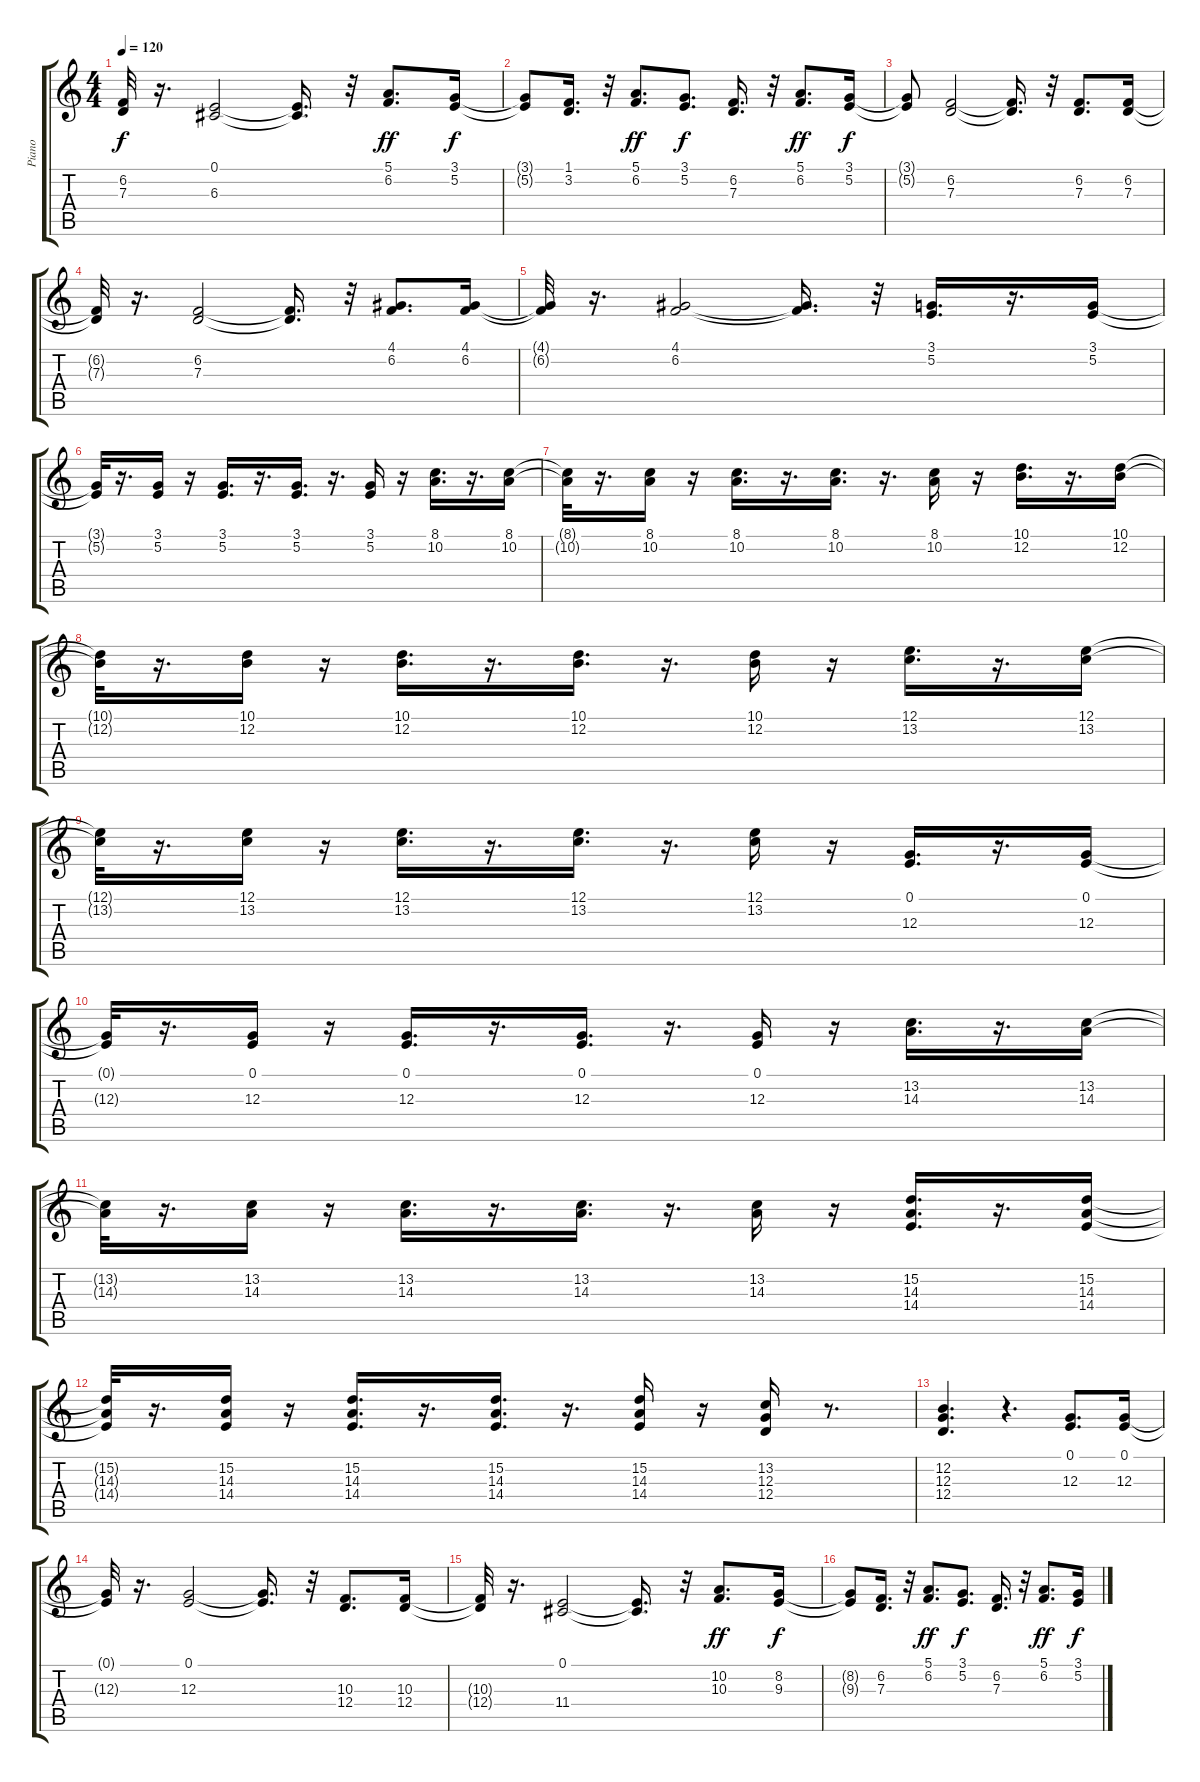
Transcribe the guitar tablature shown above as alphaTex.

\track ("Piano" "Piano") {instrument electricgrandpiano}
\staff {score tabs}
\tuning (E4 B3 G3 D3 A2 E2) {hide}
\ts (4 4)
\tempo 120
\clef g2
\ks c
(6.2{t} 7.3{t}).32{dy f} r.16{d} (0.1 6.3).2 (0.1{t} 6.3{t}).16{d} r.32 (5.1 6.2).8{d dy ff} (3.1 5.2).16{dy f} |
(3.1{t} 5.2{t}).8 (1.1 3.2).16{d} r.32 (5.1 6.2).8{d dy ff} (3.1 5.2).8{d dy f} (6.2 7.3).16{d} r.32 (5.1 6.2).8{d dy ff} (3.1 5.2).16{dy f} |
(3.1{t} 5.2{t}).8 (6.2 7.3).2 (6.2{t} 7.3{t}).16{d} r.32 (6.2 7.3).8{d} (6.2 7.3).16 |
(6.2{t} 7.3{t}).32 r.16{d} (6.2 7.3).2 (6.2{t} 7.3{t}).16{d} r.32 (4.1 6.2).8{d} (4.1 6.2).16 |
(4.1{t} 6.2{t}).32 r.16{d} (4.1 6.2).2 (4.1{t} 6.2{t}).16{d} r.32 (3.1 5.2).16{d instrument brightacousticpiano} r.16{d} (3.1 5.2).16 |
(3.1{t} 5.2{t}).32 r.16{d} (3.1 5.2).16 r.16 (3.1 5.2).16{d} r.16{d} (3.1 5.2).16{d} r.16{d} (3.1 5.2).16 r.16 (8.1 10.2).16{d} r.16{d} (8.1 10.2).16 |
(8.1{t} 10.2{t}).32 r.16{d} (8.1 10.2).16 r.16 (8.1 10.2).16{d} r.16{d} (8.1 10.2).16{d} r.16{d} (8.1 10.2).16 r.16 (10.1 12.2).16{d} r.16{d} (10.1 12.2).16 |
(10.1{t} 12.2{t}).32 r.16{d} (10.1 12.2).16 r.16 (10.1 12.2).16{d} r.16{d} (10.1 12.2).16{d} r.16{d} (10.1 12.2).16 r.16 (12.1 13.2).16{d} r.16{d} (12.1 13.2).16 |
(12.1{t} 13.2{t}).32 r.16{d} (12.1 13.2).16 r.16 (12.1 13.2).16{d} r.16{d} (12.1 13.2).16{d} r.16{d} (12.1 13.2).16 r.16 (0.1 12.3).16{d} r.16{d} (0.1 12.3).16 |
(0.1{t} 12.3{t}).32 r.16{d} (0.1 12.3).16 r.16 (0.1 12.3).16{d} r.16{d} (0.1 12.3).16{d} r.16{d} (0.1 12.3).16 r.16 (13.2 14.3).16{d} r.16{d} (13.2 14.3).16 |
(13.2{t} 14.3{t}).32 r.16{d} (13.2 14.3).16 r.16 (13.2 14.3).16{d} r.16{d} (13.2 14.3).16{d} r.16{d} (13.2 14.3).16 r.16 (15.2 14.3 14.4).16{d} r.16{d} (15.2 14.3 14.4).16 |
(15.2{t} 14.3{t} 14.4{t}).32 r.16{d} (15.2 14.3 14.4).16 r.16 (15.2 14.3 14.4).16{d} r.16{d} (15.2 14.3 14.4).16{d} r.16{d} (15.2 14.3 14.4).16 r.16 (13.2 12.3 12.4).16 r.8{d} |
(12.2 12.3 12.4).4{d} r.4{d} (0.1 12.3).8{d instrument harpsichord} (0.1 12.3).16 |
(0.1{t} 12.3{t}).32 r.16{d} (0.1 12.3).2 (0.1{t} 12.3{t}).16{d} r.32 (10.3 12.4).8{d} (10.3 12.4).16 |
(10.3{t} 12.4{t}).32 r.16{d} (0.1 11.4).2 (0.1{t} 11.4{t}).16{d} r.32 (10.2 10.3).8{d dy ff} (8.2 9.3).16{dy f} |
(8.2{t} 9.3{t}).8 (6.2 7.3).16{d} r.32 (5.1 6.2).8{d dy ff} (3.1 5.2).8{d dy f} (6.2 7.3).16{d} r.32 (5.1 6.2).8{d dy ff} (3.1 5.2).16{dy f}
